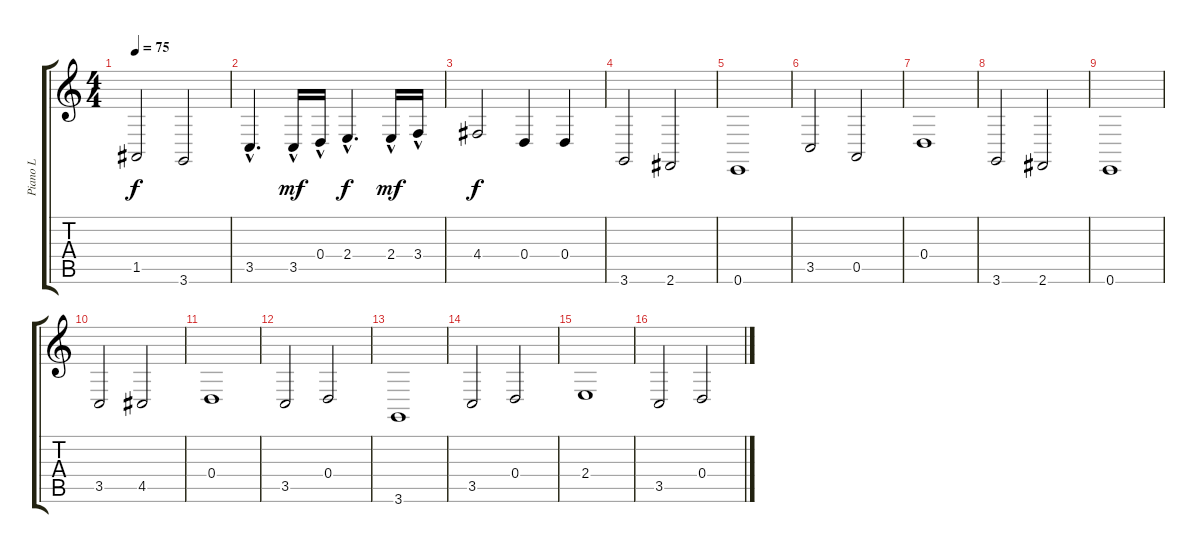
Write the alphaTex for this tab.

\track ("Piano L" "Piano L") {instrument acousticgrandpiano}
\staff {score tabs}
\tuning (E4 B3 G3 D3 A2 E2) {hide}
\ts (4 4)
\tempo 75
\clef g2
\ks c
1.5.2{dy f} 3.6.2 |
3.5{hac}.4{d} 3.5{hac}.16{dy mf} 0.4{hac}.16 2.4{hac}.4{d dy f} 2.4{hac}.16{dy mf} 3.4{hac}.16 |
4.4.2{dy f} 0.4.4 0.4.4 |
3.6.2 2.6.2 |
0.6.1 |
3.5.2 0.5.2 |
0.4.1 |
3.6.2 2.6.2 |
0.6.1 |
3.5.2 4.5.2 |
0.4.1 |
3.5.2 0.4.2 |
3.6.1 |
3.5.2 0.4.2 |
2.4.1 |
3.5.2 0.4.2
